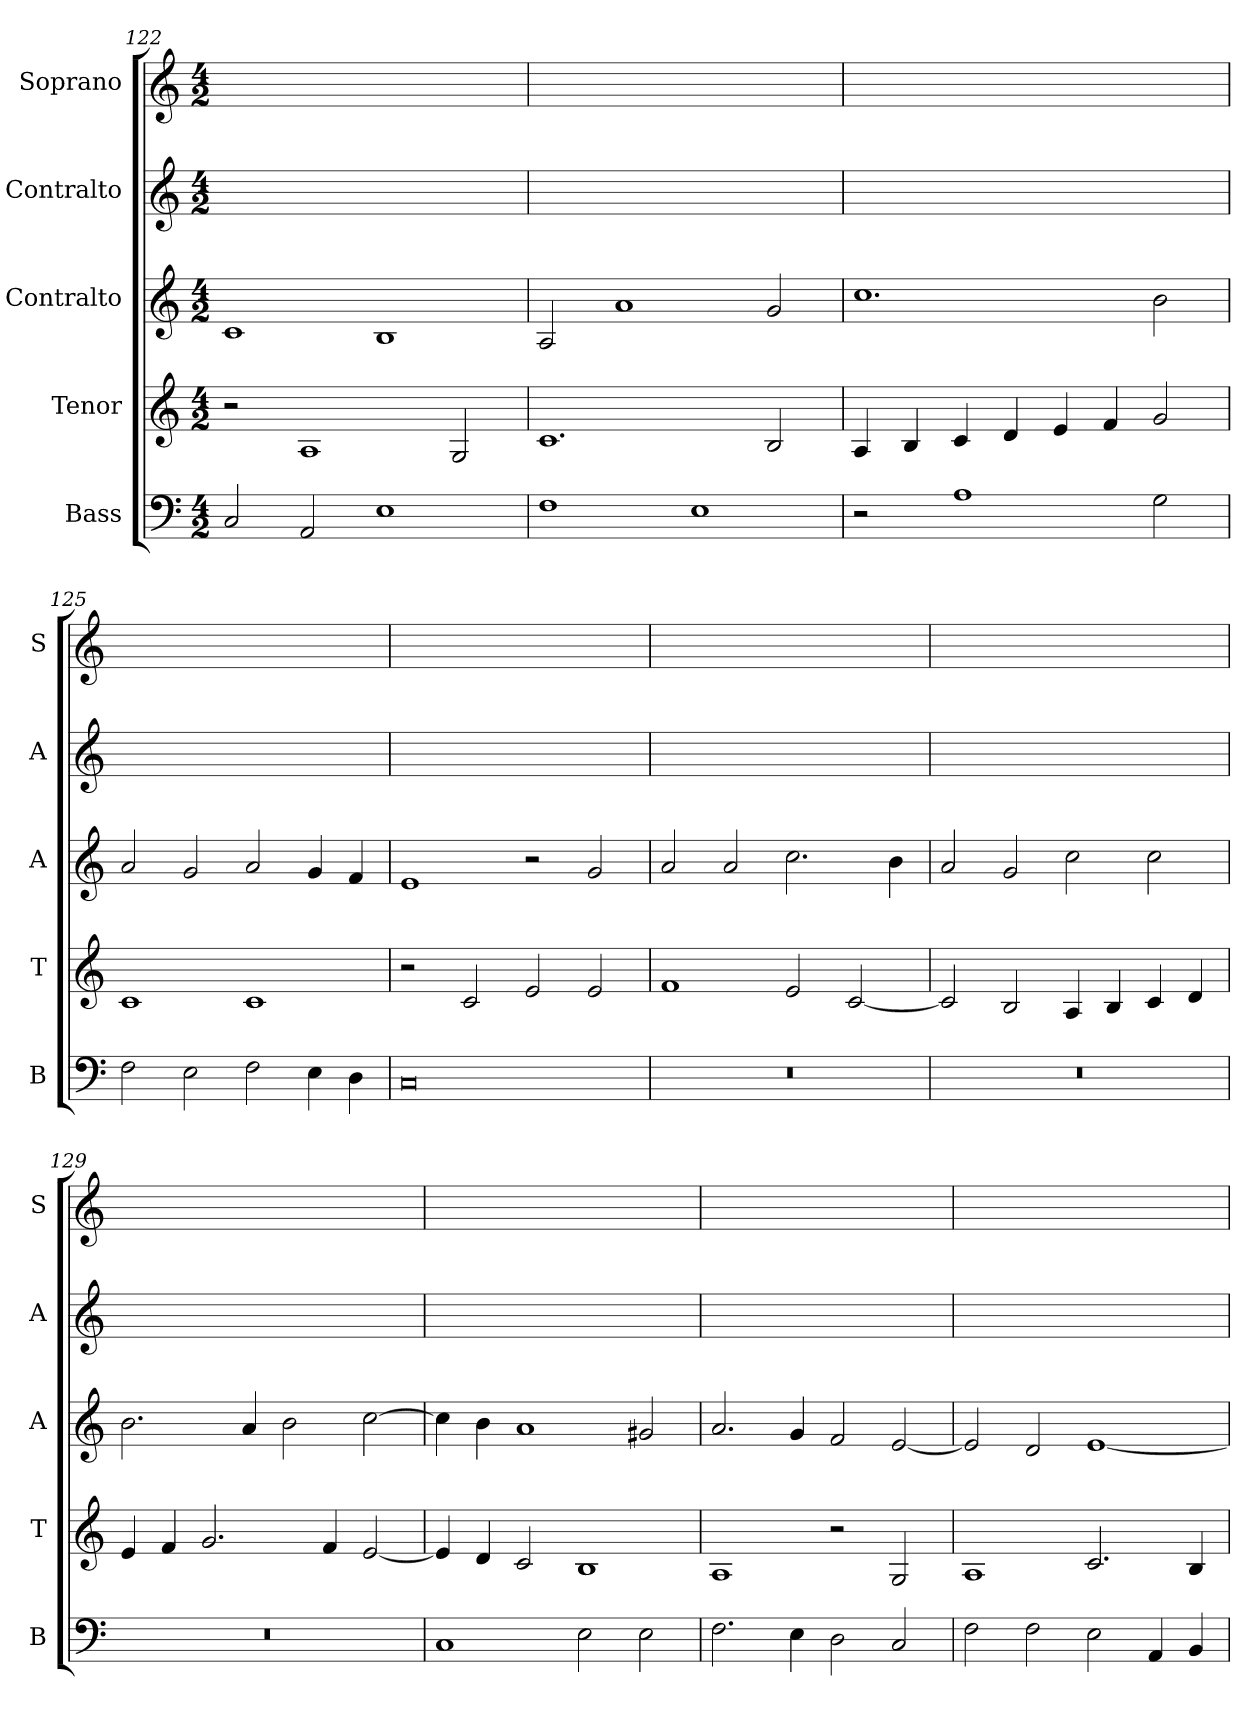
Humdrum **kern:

**kern	**kern	**kern	**kern	**kern
*part5	*part4	*part3	*part2	*part1
*staff5	*staff4	*staff3	*staff2	*staff1
*I"Bass	*I"Tenor	*I"Contralto	*I"Contralto	*I"Soprano
*I'B	*I'T	*I'A	*I'A	*I'S
*clefF4	*clefG2	*clefG2	*clefG2	*clefG2
*k[]	*k[]	*k[]	*k[]	*k[]
*E:phr	*E:phr	*E:phr	*E:phr	*E:phr
*M4/2	*M4/2	*M4/2	*M4/2	*M4/2
=122	=122	=122	=122	=122
2C	2r	1c	0ryy	0ryy
2AA	1A	.	.	.
1E	.	1B	.	.
.	2G	.	.	.
=123	=123	=123	=123	=123
1F	1.c	2A	0ryy	0ryy
.	.	1a	.	.
1E	.	.	.	.
.	2B	2g	.	.
=124	=124	=124	=124	=124
2r	4A	1.cc	0ryy	0ryy
.	4B	.	.	.
1A	4c	.	.	.
.	4d	.	.	.
.	4e	.	.	.
.	4f	.	.	.
2G	2g	2b	.	.
=125	=125	=125	=125	=125
2F	1c	2a	0ryy	0ryy
2E	.	2g	.	.
2F	1c	2a	.	.
4E	.	4g	.	.
4D	.	4f	.	.
=126	=126	=126	=126	=126
0C	2r	1e	0ryy	0ryy
.	2c	.	.	.
.	2e	2r	.	.
.	2e	2g	.	.
=127	=127	=127	=127	=127
0r	1f	2a	0ryy	0ryy
.	.	2a	.	.
.	2e	2.cc	.	.
.	[2c	.	.	.
.	.	4b	.	.
=128	=128	=128	=128	=128
0r	2c]	2a	0ryy	0ryy
.	2B	2g	.	.
.	4A	2cc	.	.
.	4B	.	.	.
.	4c	2cc	.	.
.	4d	.	.	.
=129	=129	=129	=129	=129
0r	4e	2.b	0ryy	0ryy
.	4f	.	.	.
.	2.g	.	.	.
.	.	4a	.	.
.	.	2b	.	.
.	4f	.	.	.
.	[2e	[2cc	.	.
=130	=130	=130	=130	=130
1C	4e]	4cc]	0ryy	0ryy
.	4d	4b	.	.
.	2c	1a	.	.
2E	1B	.	.	.
2E	.	2g#X	.	.
=131	=131	=131	=131	=131
2.F	1A	2.a	0ryy	0ryy
4E	.	4g	.	.
2D	2r	2f	.	.
2C	2G	[2e	.	.
=132	=132	=132	=132	=132
2F	1A	2e]	0ryy	0ryy
2F	.	2d	.	.
2E	2.c	[1e	.	.
4AA	.	.	.	.
4BB	4B	.	.	.
=	=	=	=	=
*-	*-	*-	*-	*-
